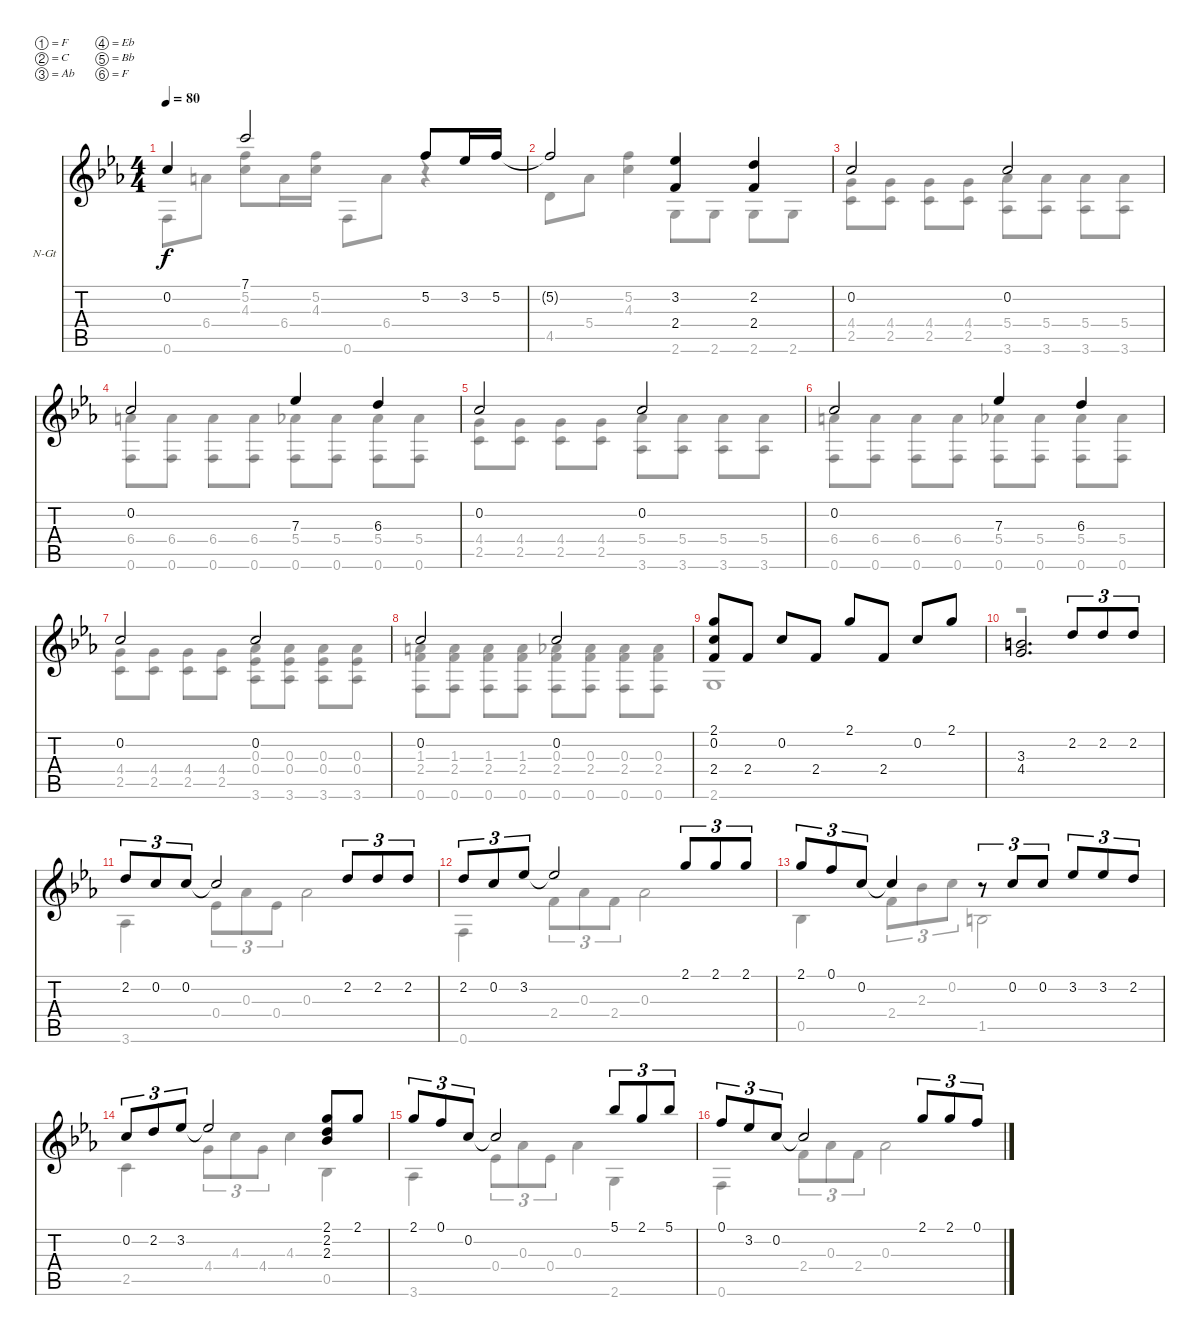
\bracketExtendMode nobrackets
\firstSystemTrackNameOrientation horizontal
\otherSystemsTrackNameOrientation horizontal
\track ("Track 1" "N-Gt") {instrument acousticguitarnylon}
\staff {score tabs}
\tuning (F4 C4 Ab3 Eb3 Bb2 F2)
\voice
\ts (4 4)
\tempo 80
\clef g2
\ks cminor
0.2.4{dy f} 7.1.2 5.2.8 3.2.16 5.2.16 |
5.2{t}.2 (3.2 2.4).4 (2.2 2.4).4 |
0.2.2 0.2.2 |
0.2.2 7.3.4 6.3.4 |
0.2.2 0.2.2 |
0.2.2 7.3.4 6.3.4 |
0.2.2 0.2.2 |
0.2.2 0.2.2 |
(2.1 0.2 2.4).8 2.4.8 0.2.8 2.4.8 2.1.8 2.4.8 0.2.8 2.1.8 |
(3.3 4.4).2{d} 2.2.8{tu (3 2)} 2.2.8{tu (3 2)} 2.2.8{tu (3 2)} |
2.2.8{tu (3 2)} 0.2.8{tu (3 2)} 0.2.8{tu (3 2)} 0.2{t}.2 2.2.8{tu (3 2)} 2.2.8{tu (3 2)} 2.2.8{tu (3 2)} |
2.2.8{tu (3 2)} 0.2.8{tu (3 2)} 3.2.8{tu (3 2)} 3.2{t}.2 2.1.8{tu (3 2)} 2.1.8{tu (3 2)} 2.1.8{tu (3 2)} |
2.1.8{tu (3 2)} 0.1.8{tu (3 2)} 0.2.8{tu (3 2)} 0.2{t}.4 r.8{tu (3 2)} 0.2.8{tu (3 2)} 0.2.8{tu (3 2)} 3.2.8{tu (3 2)} 3.2.8{tu (3 2)} 2.2.8{tu (3 2)} |
0.2.8{tu (3 2)} 2.2.8{tu (3 2)} 3.2.8{tu (3 2)} 3.2{t}.2 (2.1 2.2 2.3).8 2.1.8 |
2.1.8{tu (3 2)} 0.1.8{tu (3 2)} 0.2.8{tu (3 2)} 0.2{t}.2 5.1.8{tu (3 2)} 2.1.8{tu (3 2)} 5.1.8{tu (3 2)} |
0.1.8{tu (3 2)} 3.2.8{tu (3 2)} 0.2.8{tu (3 2)} 0.2{t}.2 2.1.8{tu (3 2)} 2.1.8{tu (3 2)} 0.1.8{tu (3 2)}
\voice
\clef g2
\ottava regular
\simile none
\ks cminor
0.6.8{dy f} 6.4.8 (5.2 4.3).8 6.4.16 (5.2 4.3).16 0.6.8 6.4.8 r.4 |
4.5.8 5.4.8 (5.2 4.3).4 2.6.8 2.6.8 2.6.8 2.6.8 |
(4.4 2.5).8 (4.4 2.5).8 (4.4 2.5).8 (4.4 2.5).8 (5.4 3.6).8 (5.4 3.6).8 (5.4 3.6).8 (5.4 3.6).8 |
(6.4 0.6).8 (6.4 0.6).8 (6.4 0.6).8 (6.4 0.6).8 (5.4 0.6).8 (5.4 0.6).8 (5.4 0.6).8 (5.4 0.6).8 |
(4.4 2.5).8 (4.4 2.5).8 (4.4 2.5).8 (4.4 2.5).8 (5.4 3.6).8 (5.4 3.6).8 (5.4 3.6).8 (5.4 3.6).8 |
(6.4 0.6).8 (6.4 0.6).8 (6.4 0.6).8 (6.4 0.6).8 (5.4 0.6).8 (5.4 0.6).8 (5.4 0.6).8 (5.4 0.6).8 |
(4.4 2.5).8 (4.4 2.5).8 (4.4 2.5).8 (4.4 2.5).8 (0.3 0.4 3.6).8 (0.3 0.4 3.6).8 (0.3 0.4 3.6).8 (0.3 0.4 3.6).8 |
(1.3 2.4 0.6).8 (1.3 2.4 0.6).8 (1.3 2.4 0.6).8 (1.3 2.4 0.6).8 (0.3 2.4 0.6).8 (0.3 2.4 0.6).8 (0.3 2.4 0.6).8 (0.3 2.4 0.6).8 |
2.6.1 |
r.1 |
3.6.4 0.4.8{tu (3 2)} 0.3.8{tu (3 2)} 0.4.8{tu (3 2)} 0.3.2 |
0.6.4 2.4.8{tu (3 2)} 0.3.8{tu (3 2)} 2.4.8{tu (3 2)} 0.3.2 |
0.5.4 2.4.8{tu (3 2)} 2.3.8{tu (3 2)} 0.2.8{tu (3 2)} 1.5.2 |
2.5.4 4.4.8{tu (3 2)} 4.3.8{tu (3 2)} 4.4.8{tu (3 2)} 4.3.4 0.5.4 |
3.6.4 0.4.8{tu (3 2)} 0.3.8{tu (3 2)} 0.4.8{tu (3 2)} 0.3.4 2.6.4 |
0.6.4 2.4.8{tu (3 2)} 0.3.8{tu (3 2)} 2.4.8{tu (3 2)} 0.3.2
